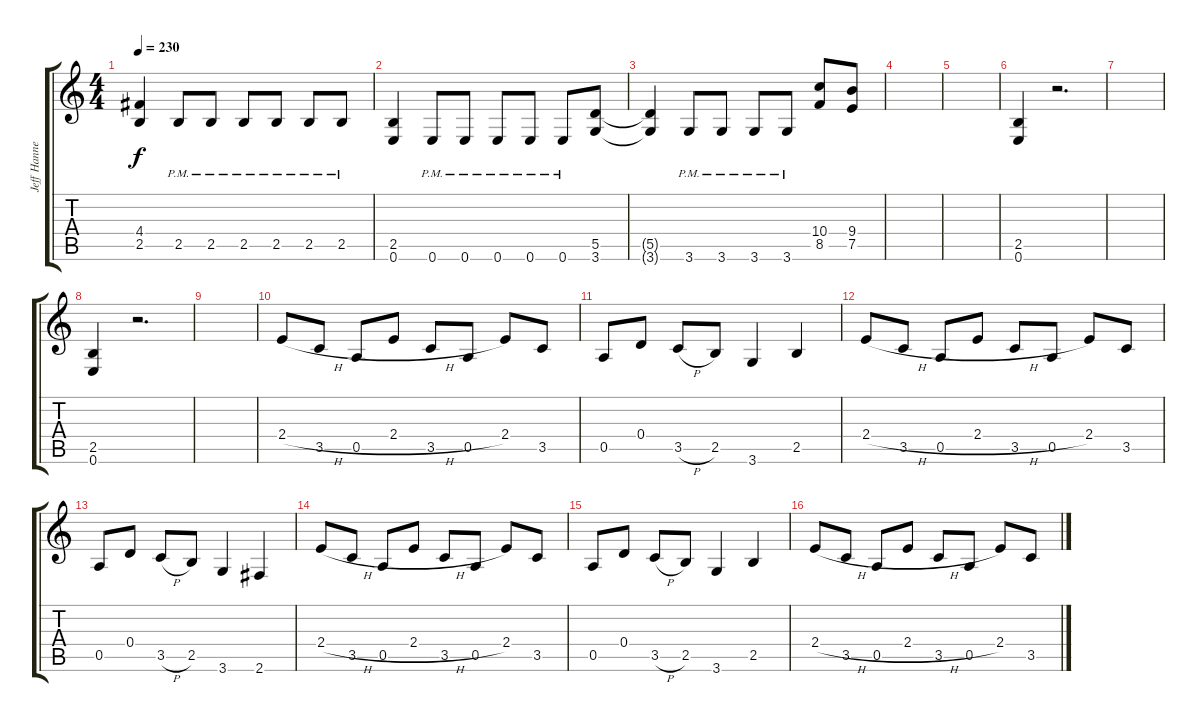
\track ("Jeff Hanneman" "Jeff Hanne") {instrument overdrivenguitar}
\staff {score tabs}
\tuning (E4 B3 G3 D3 A2 E2) {hide}
\ts (4 4)
\tempo 230
\clef g2
\ks c
(4.4{t} 2.5{t}).4{dy f} 2.5{pm}.8 2.5{pm}.8 2.5{pm}.8 2.5{pm}.8 2.5{pm}.8 2.5{pm}.8 |
(2.5 0.6).4 0.6{pm}.8 0.6{pm}.8 0.6{pm}.8 0.6{pm}.8 0.6{pm}.8 (5.5 3.6).8 |
(5.5{t} 3.6{t}).4 3.6{pm}.8 3.6{pm}.8 3.6{pm}.8 3.6{pm}.8 (10.4 8.5).8 (9.4 7.5).8 |
|
|
(2.5 0.6).4 r.2{d} |
|
(2.5 0.6).4 r.2{d} |
|
2.4{h}.8 3.5.8 0.5.8 2.4{h}.8 3.5.8 0.5.8 2.4.8 3.5.8 |
0.5.8 0.4.8 3.5{h}.8 2.5.8 3.6.4 2.5.4 |
2.4{h}.8 3.5.8 0.5.8 2.4{h}.8 3.5.8 0.5.8 2.4.8 3.5.8 |
0.5.8 0.4.8 3.5{h}.8 2.5.8 3.6.4 2.6.4 |
2.4{h}.8 3.5.8 0.5.8 2.4{h}.8 3.5.8 0.5.8 2.4.8 3.5.8 |
0.5.8 0.4.8 3.5{h}.8 2.5.8 3.6.4 2.5.4 |
2.4{h}.8 3.5.8 0.5.8 2.4{h}.8 3.5.8 0.5.8 2.4.8 3.5.8
